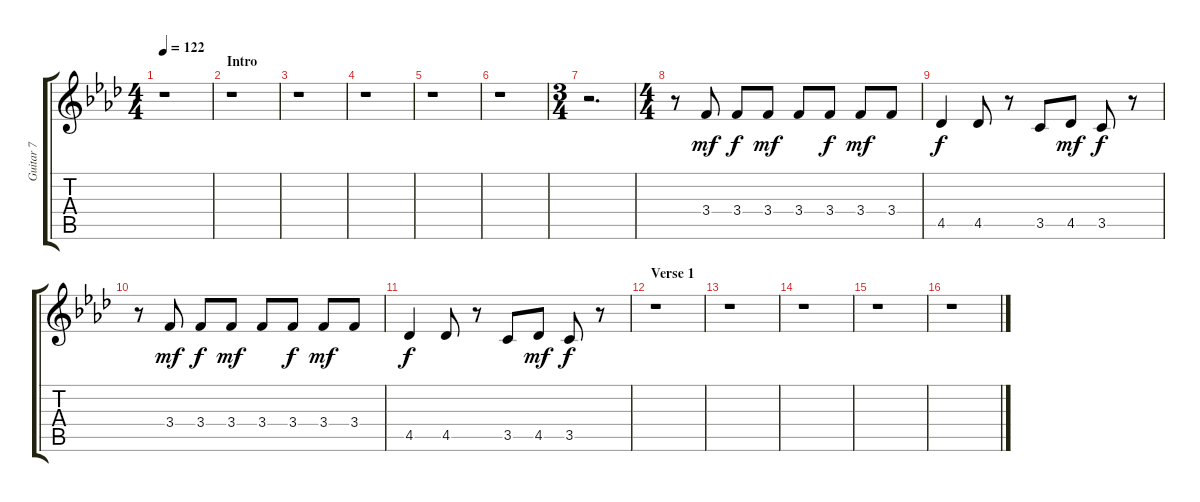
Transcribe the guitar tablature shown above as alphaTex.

\track ("Guitar 7" "Guitar 7") {instrument electricguitarmuted}
\staff {score tabs}
\tuning (E4 B3 G3 D3 A2 E2) {hide}
\ts (4 4)
\tempo 122
\clef g2
\ks ab
r.1{dy mf instrument electricguitarmuted} |
\section ("" "Intro")
r.1 |
r.1 |
r.1 |
r.1 |
r.1 |
\ts (3 4)
r.2{d} |
\ts (4 4)
r.8 3.4.8 3.4.8{dy f} 3.4.8{dy mf} 3.4.8 3.4.8{dy f} 3.4.8{dy mf} 3.4.8 |
4.5.4{dy f} 4.5.8 r.8 3.5.8 4.5.8{dy mf} 3.5.8{dy f} r.8 |
r.8 3.4.8{dy mf} 3.4.8{dy f} 3.4.8{dy mf} 3.4.8 3.4.8{dy f} 3.4.8{dy mf} 3.4.8 |
4.5.4{dy f} 4.5.8 r.8 3.5.8 4.5.8{dy mf} 3.5.8{dy f} r.8 |
\section ("" "Verse 1")
r.1 |
r.1 |
r.1 |
r.1 |
r.1
